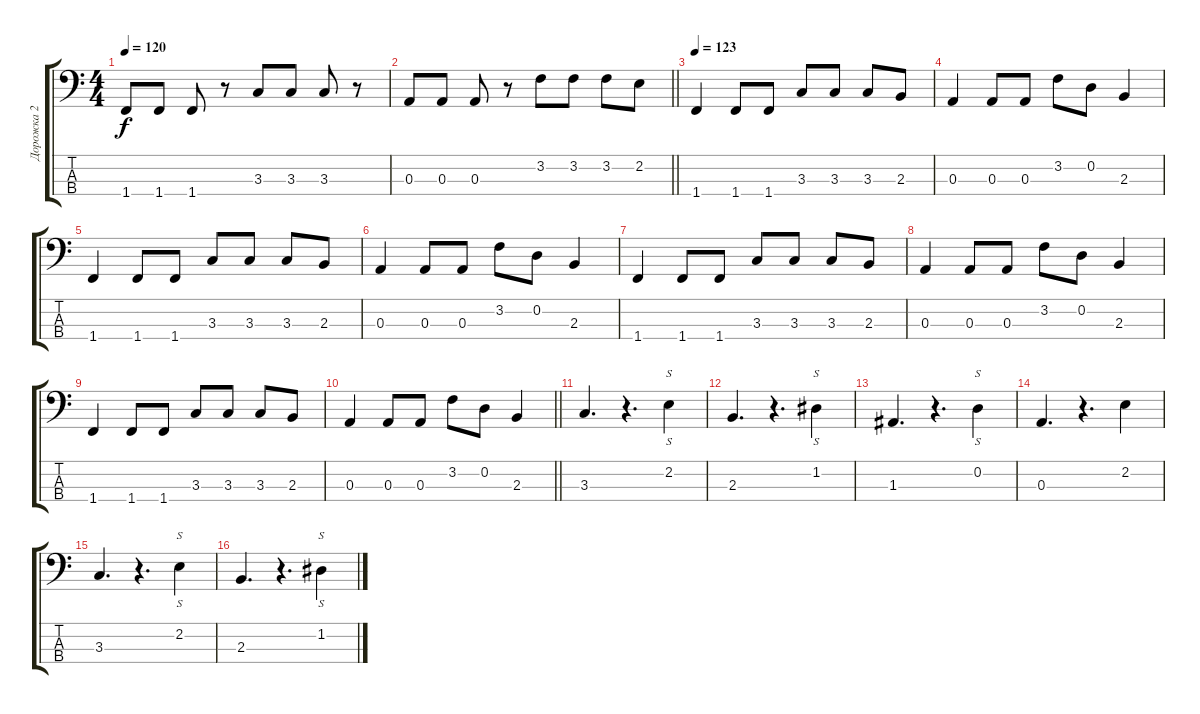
\track ("Дорожка 2" "Дорожка 2") {instrument electricbassfinger}
\staff {score tabs}
\tuning (G2 D2 A1 E1) {hide}
\ts (4 4)
\tempo 120
\clef f4
\ks c
1.4.8{dy f} 1.4.8 1.4.8 r.8 3.3.8 3.3.8 3.3.8 r.8 |
\barLineRight lightlight
0.3.8 0.3.8 0.3.8 r.8 3.2.8 3.2.8 3.2.8 2.2.8 |
\tempo 123
1.4.4 1.4.8 1.4.8 3.3.8 3.3.8 3.3.8 2.3.8 |
0.3.4 0.3.8 0.3.8 3.2.8 0.2.8 2.3.4 |
1.4.4 1.4.8 1.4.8 3.3.8 3.3.8 3.3.8 2.3.8 |
0.3.4 0.3.8 0.3.8 3.2.8 0.2.8 2.3.4 |
1.4.4 1.4.8 1.4.8 3.3.8 3.3.8 3.3.8 2.3.8 |
0.3.4 0.3.8 0.3.8 3.2.8 0.2.8 2.3.4 |
1.4.4 1.4.8 1.4.8 3.3.8 3.3.8 3.3.8 2.3.8 |
\barLineRight lightlight
0.3.4 0.3.8 0.3.8 3.2.8 0.2.8 2.3.4 |
3.3.4{d} r.4{d} 2.2.4{s} |
2.3.4{d} r.4{d} 1.2.4{s} |
1.3.4{d} r.4{d} 0.2.4{s} |
0.3.4{d} r.4{d} 2.2.4 |
3.3.4{d} r.4{d} 2.2.4{s} |
2.3.4{d} r.4{d} 1.2.4{s}
